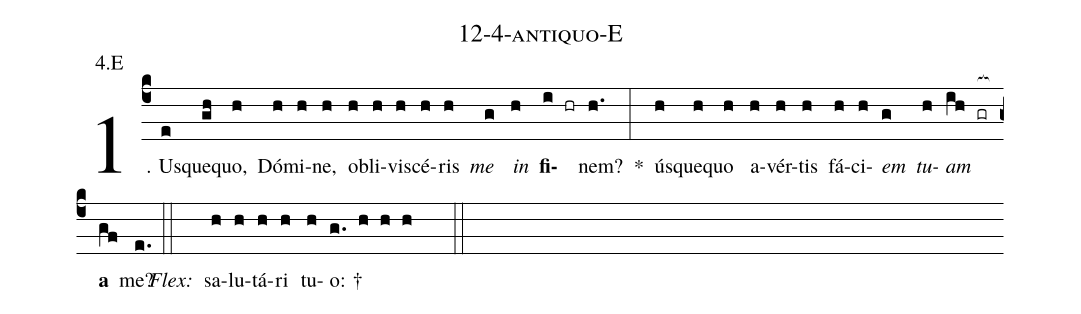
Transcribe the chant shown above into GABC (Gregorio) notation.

name: 12-4-antiquo-E;
annotation: 4.E;
%%
(c4)1. Us(e)que(gh)quo,(h) Dó(h)mi(h)ne,(h) ob(h)li(h)vi(h)scé(h)ris(h) <i>me</i>(g) <i>in</i>(h) <b>fi</b>(i hr)nem?(h.) *(:) ús(h)que(h)quo(h) a(h)vér(h)tis(h) fá(h)ci(h)<i>em</i>(g) <i>tu</i>(h)<i>am</i>(ih gr[ocb:1{]) <b>a</b>(gf[ocb:0}]) me?(e.) (::)
<i>Flex:</i>()  sa(h)lu(h)tá(h)ri(h) tu(h)o: †(g. h h h  ::)
